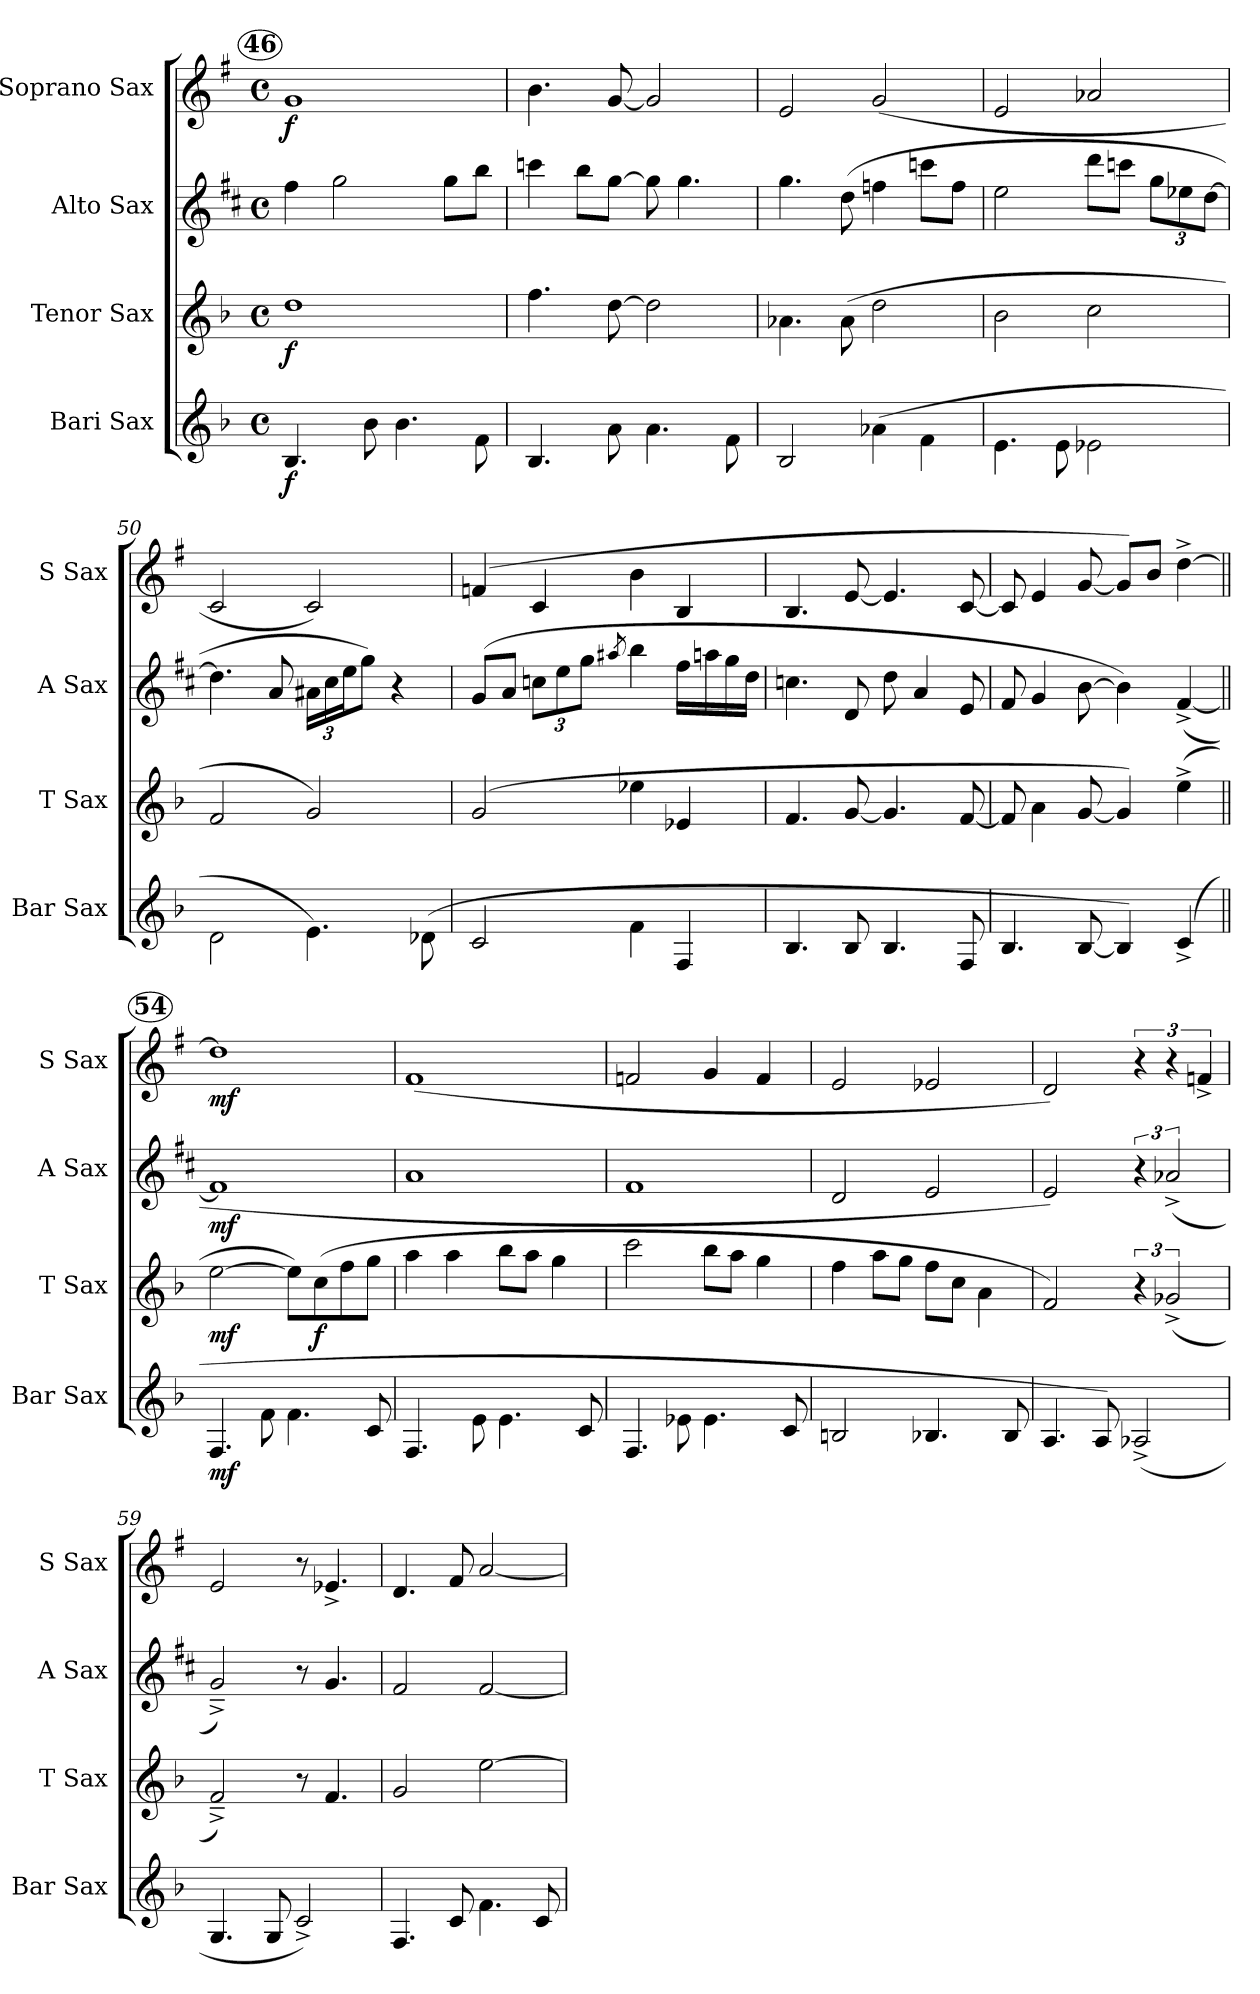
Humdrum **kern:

**kern	**dynam	**kern	**dynam	**kern	**dynam	**kern	**dynam
*part4	*part4	*part3	*part3	*part2	*part2	*part1	*part1
*staff4	*staff4	*staff3	*staff3	*staff2	*staff2	*staff1	*staff1
*I"Bari Sax	*	*I"Tenor Sax	*	*I"Alto Sax	*	*I"Soprano Sax	*
*I'Bar Sax	*	*I'T Sax	*	*I'A Sax	*	*I'S Sax	*
!!LO:LB:g=z
*clefG2	*	*clefG2	*	*clefG2	*	*clefG2	*
*ITrd12c21	*	*ITrd8c14	*	*ITrd5c9	*	*ITrd1c2	*
*k[b-]	*	*k[b-]	*	*k[b-]	*	*k[b-]	*
*F:	*	*F:	*	*F:	*	*F:	*
*M4/4	*	*M4/4	*	*M4/4	*	*M4/4	*
*met(c)	*	*met(c)	*	*met(c)	*	*met(c)	*
!!LO:REH:place=s1:a:enc=circle:fs=12:t=46
=46	=46	=46	=46	=46	=46	=46	=46
!	!LO:DY:b	!	!LO:DY:b	!	!	!	!LO:DY:b
4.BB-/	f	1d	f	4a\	.	1f	f
.	.	.	.	2b-\	.	.	.
8B-\	.	.	.	.	.	.	.
4.B-\	.	.	.	.	.	.	.
.	.	.	.	8b-\L	.	.	.
8F\	.	.	.	8dd\J	.	.	.
=47	=47	=47	=47	=47	=47	=47	=47
4.BB-/	.	4.f\	.	4ee-X\	.	4.a\	.
.	.	.	.	8dd\L	.	.	.
8A\	.	[8d\	.	[8b-\J	.	[8f/	.
4.A\	.	2d\]	.	8b-\]	.	2f/]	.
.	.	.	.	4.b-\	.	.	.
8F\	.	.	.	.	.	.	.
=48	=48	=48	=48	=48	=48	=48	=48
2BB-/	.	4.A-X\	.	4.b-\	.	2d/	.
.	.	(>8A-\	.	(>8f\	.	.	.
(>4A-X\	.	2d\	.	4a-X\	.	(<2f/	.
4F\	.	.	.	8ee-X\L	.	.	.
.	.	.	.	8a-\J	.	.	.
=49	=49	=49	=49	=49	=49	=49	=49
4.E\	.	2B-\	.	2g\	.	2d/	.
8E\	.	.	.	.	.	.	.
2E-X\	.	2c\	.	8ff\L	.	2g-X/	.
.	.	.	.	8ee-X\J	.	.	.
.	.	.	.	12b-\L	.	.	.
.	.	.	.	12g-X\	.	.	.
.	.	.	.	[12f\J	.	.	.
=50	=50	=50	=50	=50	=50	=50	=50
2D\	.	2F/	.	4.f\]	.	2B-/	.
.	.	.	.	8c/	.	.	.
4.E\)	.	2G/)	.	24c#X\LL	.	2B-/)	.
.	.	.	.	24e\	.	.	.
.	.	.	.	24g\J	.	.	.
.	.	.	.	8b-\J)	.	.	.
.	.	.	.	4r	.	.	.
(>8D-X\	.	.	.	.	.	.	.
=51	=51	=51	=51	=51	=51	=51	=51
2C/	.	(>2G/	.	(>8B-/L	.	(>4e-X/	.
.	.	.	.	8c/J	.	.	.
.	.	.	.	12e-X\L	.	4B-/	.
.	.	.	.	12g\	.	.	.
.	.	.	.	12b-\J	.	.	.
.	.	.	.	8qcc#X/	.	.	.
4F\	.	4e-X\	.	4dd\	.	4a\	.
4FF/	.	4E-X/	.	16a\LL	.	4A/	.
.	.	.	.	16ccn\	.	.	.
.	.	.	.	16b-\	.	.	.
.	.	.	.	16f\JJ	.	.	.
=52	=52	=52	=52	=52	=52	=52	=52
4.BB-/	.	4.F/	.	4.e-X\	.	4.A/	.
8BB-/	.	[8G/	.	8F/	.	[8d/	.
4.BB-/	.	4.G/]	.	8f\	.	4.d/]	.
.	.	.	.	4c/	.	.	.
8FF/	.	[8F/	.	8G/	.	[8B-/	.
=53	=53	=53	=53	=53	=53	=53	=53
4.BB-/	.	8F/]	.	8A/	.	8B-/]	.
.	.	4A\	.	4B-/	.	4d/	.
[8BB-/	.	[8G/	.	[8d\	.	[8f/	.
4BB-/])	.	4G/])	.	4d\])	.	8f/L])	.
.	.	.	.	.	.	8a/J	.
(4C^</	.	(>4e^>\	.	(<[4A^</	.	[4cc^>\	.
!!LO:PB:g=z
!!LO:REH:place=s1:a:enc=circle:fs=12:t=54
=54||	=54||	=54||	=54||	=54||	=54||	=54||	=54||
!	!LO:DY:b	!	!LO:DY:b	!	!LO:DY:b	!	!LO:DY:b
4.FF/	mf	[2e\	mf	1A]	mf	1cc]	mf
8F\	.	.	.	.	.	.	.
4.F\	.	8e\L])	.	.	.	.	.
!	!	!	!LO:DY:b	!	!	!	!
.	.	(>8c\	f	.	.	.	.
.	.	8f\	.	.	.	.	.
8C/	.	8g\J	.	.	.	.	.
=55	=55	=55	=55	=55	=55	=55	=55
4.FF/	.	4a\	.	1c	.	(<1e	.
.	.	4a\	.	.	.	.	.
8E\	.	.	.	.	.	.	.
4.E\	.	8b-\L	.	.	.	.	.
.	.	8a\J	.	.	.	.	.
.	.	4g\	.	.	.	.	.
8C/	.	.	.	.	.	.	.
=56	=56	=56	=56	=56	=56	=56	=56
4.FF/	.	2cc\	.	1A	.	2e-X/	.
8E-X\	.	.	.	.	.	.	.
4.E-\	.	8b-\L	.	.	.	4f/	.
.	.	8a\J	.	.	.	.	.
.	.	4g\	.	.	.	4e-/	.
8C/	.	.	.	.	.	.	.
=57	=57	=57	=57	=57	=57	=57	=57
2BBn/	.	4f\	.	2F/	.	2d/	.
.	.	8a\L	.	.	.	.	.
.	.	8g\J	.	.	.	.	.
4.BB-X/	.	8f\L	.	2G/	.	2d-X/	.
.	.	8c\J	.	.	.	.	.
.	.	4A\	.	.	.	.	.
8BB-/	.	.	.	.	.	.	.
=58	=58	=58	=58	=58	=58	=58	=58
4.AA/	.	2F/)	.	2G/)	.	2c/)	.
8AA/)	.	.	.	.	.	.	.
(2AA-X^</	.	6r	.	6r	.	6r	.
.	.	(<3G-X^</	.	(<3c-X^</	.	6r	.
.	.	.	.	.	.	6e-X^</	.
=59	=59	=59	=59	=59	=59	=59	=59
4.GG/	.	2F^<~</)	.	2B-^<~</)	.	2d/	.
8GG/	.	.	.	.	.	.	.
2C^</)	.	8r	.	8r	.	8r	.
.	.	4.F/	.	4.B-/	.	4.d-X^</	.
=60	=60	=60	=60	=60	=60	=60	=60
4.FF/	.	2G/	.	2A/	.	4.c/	.
8C/	.	.	.	.	.	8e/	.
4.F\	.	[2e\	.	[2A/	.	[2g/	.
8C/	.	.	.	.	.	.	.
=	=	=	=	=	=	=	=
*-	*-	*-	*-	*-	*-	*-	*-
